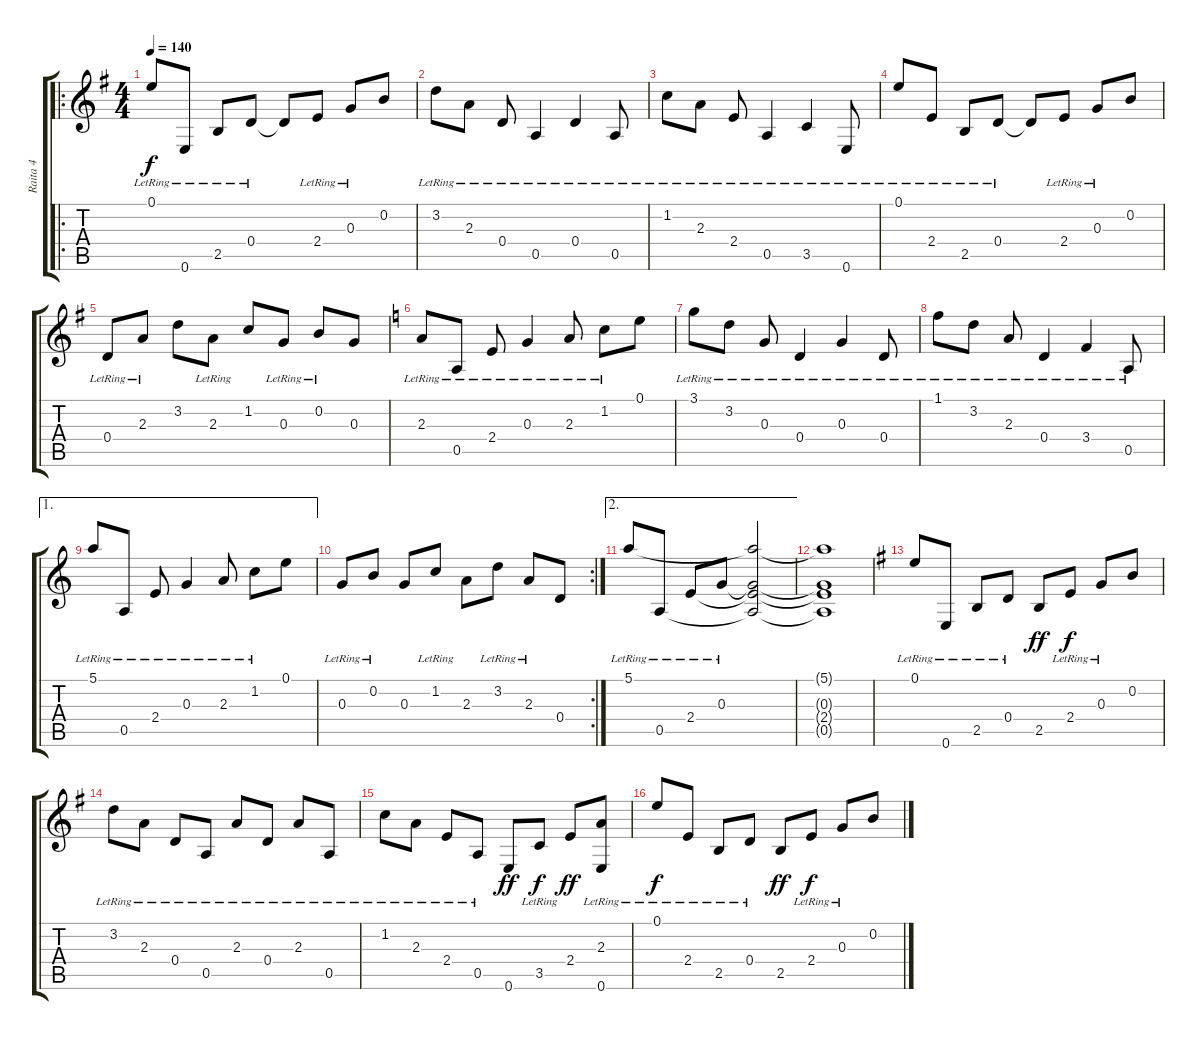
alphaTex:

\track ("Raita 4" "Raita 4") {instrument electricguitarclean}
\staff {score tabs}
\tuning (E4 B3 G3 D3 A2 E2) {hide}
\ro
\ts (4 4)
\tempo 140
\clef g2
\ks eminor
0.1{lr}.8{dy f} 0.6{lr}.8 2.5{lr}.8 0.4{lr}.8 0.4{t}.8 2.4{lr}.8 0.3{lr}.8 0.2.8 |
3.2{lr}.8 2.3{lr}.8 0.4{lr}.8 0.5{lr}.4 0.4{lr}.4 0.5{lr}.8 |
1.2{lr}.8 2.3{lr}.8 2.4{lr}.8 0.5{lr}.4 3.5{lr}.4 0.6{lr}.8 |
0.1{lr}.8 2.4{lr}.8 2.5{lr}.8 0.4{lr}.8 0.4{t}.8 2.4{lr}.8 0.3{lr}.8 0.2.8 |
0.4{lr}.8 2.3{lr}.8 3.2.8 2.3{lr}.8 1.2.8 0.3{lr}.8 0.2{lr}.8 0.3.8 |
\ks aminor
2.3{lr}.8 0.5{lr}.8 2.4{lr}.8 0.3{lr}.4 2.3{lr}.8 1.2{lr}.8 0.1.8 |
3.1{lr}.8 3.2{lr}.8 0.3{lr}.8 0.4{lr}.4 0.3{lr}.4 0.4{lr}.8 |
1.1{lr}.8 3.2{lr}.8 2.3{lr}.8 0.4{lr}.4 3.4{lr}.4 0.5{lr}.8 |
\ae 1
5.1{lr}.8 0.5{lr}.8 2.4{lr}.8 0.3{lr}.4 2.3{lr}.8 1.2{lr}.8 0.1.8 |
\rc 2
0.3{lr}.8 0.2{lr}.8 0.3.8 1.2{lr}.8 2.3.8 3.2{lr}.8 2.3{lr}.8 0.4.8 |
\ae 2
5.1{lr}.8 0.5{lr}.8 2.4{lr}.8 0.3{lr}.8 (5.1{t} 0.3{t} 2.4{t} 0.5{t}).2 |
(5.1{t} 0.3{t} 2.4{t} 0.5{t}).1 |
\ks eminor
0.1{lr}.8 0.6{lr}.8 2.5{lr}.8 0.4{lr}.8 2.5.8{dy ff} 2.4{lr}.8{dy f} 0.3{lr}.8 0.2.8 |
3.2{lr}.8 2.3{lr}.8 0.4{lr}.8 0.5{lr}.8 2.3{lr}.8 0.4{lr}.8 2.3{lr}.8 0.5{lr}.8 |
1.2{lr}.8 2.3{lr}.8 2.4{lr}.8 0.5{lr}.8 0.6.8{dy ff} 3.5{lr}.8{dy f} 2.4.8{dy ff} (2.3 0.6{lr}).8 |
0.1{lr}.8{dy f} 2.4{lr}.8 2.5{lr}.8 0.4{lr}.8 2.5.8{dy ff} 2.4{lr}.8{dy f} 0.3{lr}.8 0.2.8
